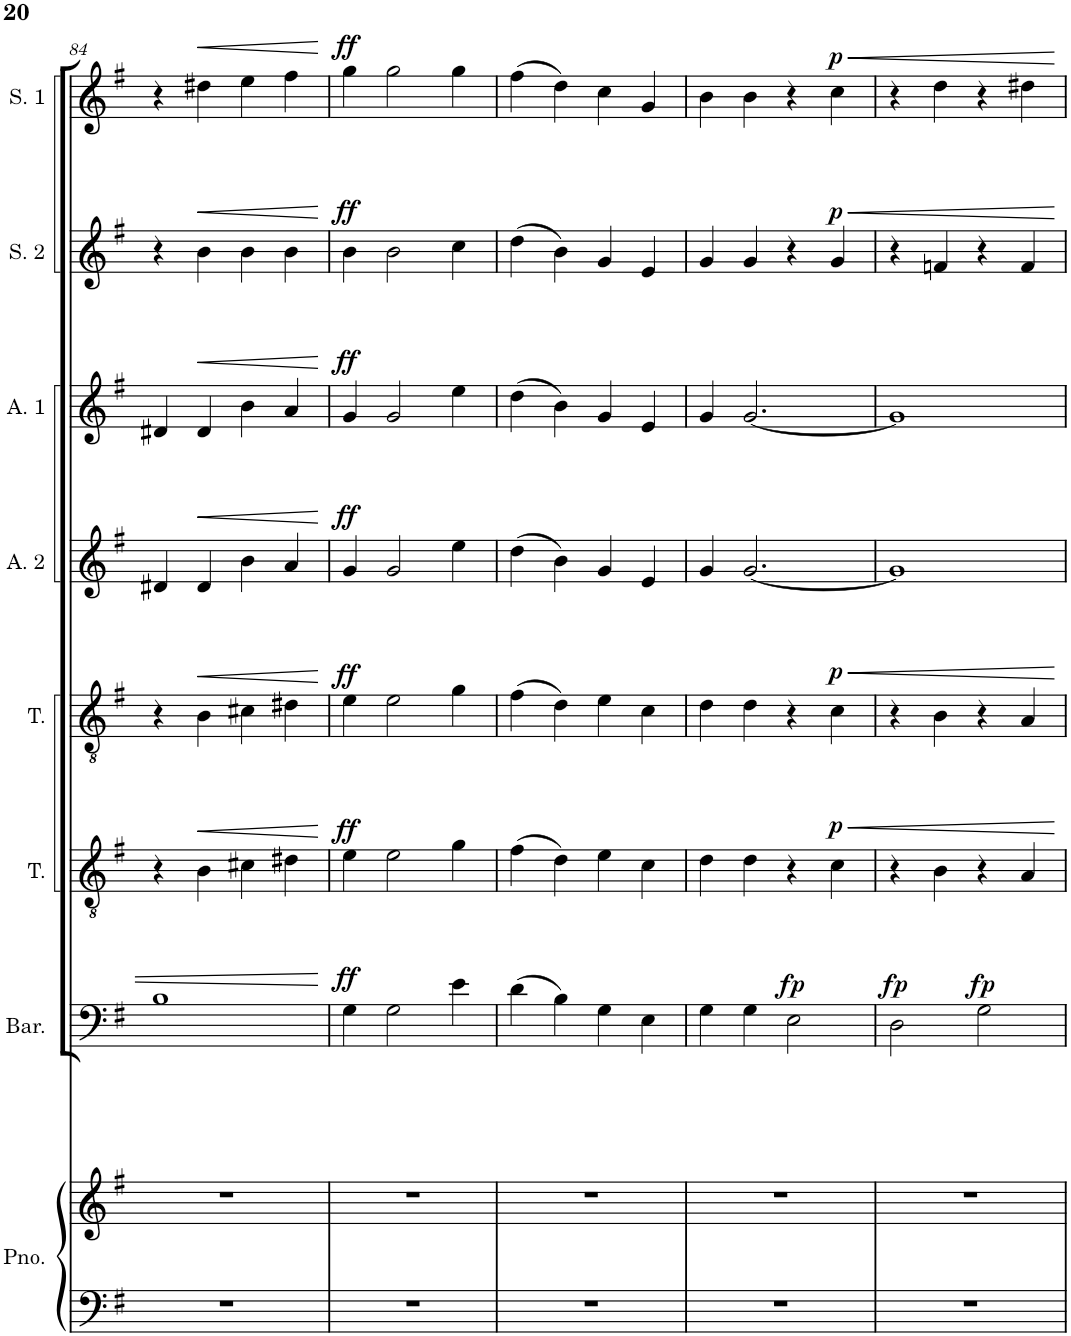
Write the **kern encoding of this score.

**kern	**kern	**kern	**dynam	**kern	**dynam	**kern	**dynam	**kern	**dynam	**kern	**dynam	**kern	**dynam	**kern	**dynam
*part8	*part8	*part7	*part7	*part6	*part6	*part5	*part5	*part4	*part4	*part3	*part3	*part2	*part2	*part1	*part1
*staff9	*staff8	*staff7	*staff7	*staff6	*staff6	*staff5	*staff5	*staff4	*staff4	*staff3	*staff3	*staff2	*staff2	*staff1	*staff1
*I"Piano	*	*I"Baritone	*	*I"Tenor 2	*	*I"Tenor	*	*I"Alto 2	*	*I"Alto 1	*	*I"Soprano 2	*	*I"Soprano 1	*
*I'Pno.	*	*I'Bar.	*	*I'T. 2	*	*I'T.	*	*I'A. 2	*	*I'A. 1	*	*I'S. 2	*	*I'S. 1	*
!!LO:PB:g=z
*clefF4	*clefG2	*clefF4	*	*clefGv2	*	*clefGv2	*	*clefG2	*	*clefG2	*	*clefG2	*	*clefG2	*
*k[f#]	*k[f#]	*k[f#]	*	*k[f#]	*	*k[f#]	*	*k[f#]	*	*k[f#]	*	*k[f#]	*	*k[f#]	*
*M4/4	*M4/4	*M4/4	*	*M4/4	*	*M4/4	*	*M4/4	*	*M4/4	*	*M4/4	*	*M4/4	*
=84	=84	=84	=84	=84	=84	=84	=84	=84	=84	=84	=84	=84	=84	=84	=84
1r	1r	1B	.	4r	.	4r	.	4d#X/	.	4d#X/	.	4r	.	4r	.
!	!	!	!	!	!LO:HP:b	!	!LO:HP:b	!	!LO:HP:b	!	!LO:HP:b	!	!LO:HP:b	!	!LO:HP:b
.	.	.	.	4B\	<	4B\	<	4d#/	<	4d#/	<	4b\	<	4dd#X\	<
.	.	.	.	4c#X\	.	4c#X\	.	4b\	.	4b\	.	4b\	.	4ee\	.
.	.	.	.	4d#X\	.	4d#X\	.	4a/	.	4a/	.	4b\	.	4ff#\	.
.	.	.	.	.	[	.	[	.	[	.	[	.	[	.	[
=85	=85	=85	=85	=85	=85	=85	=85	=85	=85	=85	=85	=85	=85	=85	=85
!	!	!	!LO:DY:a	!	!LO:DY:a	!	!LO:DY:a	!	!LO:DY:a	!	!LO:DY:a	!	!LO:DY:a	!	!LO:DY:a
1r	1r	4G\	ff	4e\	ff	4e\	ff	4g/	ff	4g/	ff	4b\	ff	4gg\	ff
.	.	2G\	.	2e\	.	2e\	.	2g/	.	2g/	.	2b\	.	2gg\	.
.	.	4e\	.	4g\	.	4g\	.	4ee\	.	4ee\	.	4cc\	.	4gg\	.
=86	=86	=86	=86	=86	=86	=86	=86	=86	=86	=86	=86	=86	=86	=86	=86
1r	1r	(4d\	.	(4f#\	.	(4f#\	.	(4dd\	.	(4dd\	.	(4dd\	.	(4ff#\	.
.	.	4B\)	.	4d\)	.	4d\)	.	4b\)	.	4b\)	.	4b\)	.	4dd\)	.
.	.	4G\	.	4e\	.	4e\	.	4g/	.	4g/	.	4g/	.	4cc\	.
.	.	4E\	.	4c\	.	4c\	.	4e/	.	4e/	.	4e/	.	4g/	.
=87	=87	=87	=87	=87	=87	=87	=87	=87	=87	=87	=87	=87	=87	=87	=87
1r	1r	4G\	.	4d\	.	4d\	.	4g/	.	4g/	.	4g/	.	4b\	.
.	.	4G\	.	4d\	.	4d\	.	[2.g/	.	[2.g/	.	4g/	.	4b\	.
!	!	!	!LO:DY:a	!	!	!	!	!	!	!	!	!	!	!	!
.	.	2E\	fp	4r	.	4r	.	.	.	.	.	4r	.	4r	.
!	!	!	!	!	!LO:HP:b	!	!LO:HP:b	!	!	!	!	!	!LO:HP:b	!	!LO:HP:b
!	!	!	!	!	!LO:DY:n=1:a	!	!LO:DY:n=1:a	!	!	!	!	!	!LO:DY:n=1:a	!	!LO:DY:n=1:a
.	.	.	.	4c\	< p	4c\	< p	.	.	.	.	4g/	< p	4cc\	< p
=88	=88	=88	=88	=88	=88	=88	=88	=88	=88	=88	=88	=88	=88	=88	=88
!	!	!	!LO:DY:a	!	!	!	!	!	!	!	!	!	!	!	!
1r	1r	2D\	fp	4r	.	4r	.	1g]	.	1g]	.	4r	.	4r	.
.	.	.	.	4B\	.	4B\	.	.	.	.	.	4fn/	.	4dd\	.
!	!	!	!LO:DY:a	!	!	!	!	!	!	!	!	!	!	!	!
.	.	2G\	fp	4r	.	4r	.	.	.	.	.	4r	.	4r	.
.	.	.	.	4A/	.	4A/	.	.	.	.	.	4f/	.	4dd#X\	.
.	.	.	.	.	[	.	[	.	.	.	.	.	[	.	[
=	=	=	=	=	=	=	=	=	=	=	=	=	=	=	=
*-	*-	*-	*-	*-	*-	*-	*-	*-	*-	*-	*-	*-	*-	*-	*-
